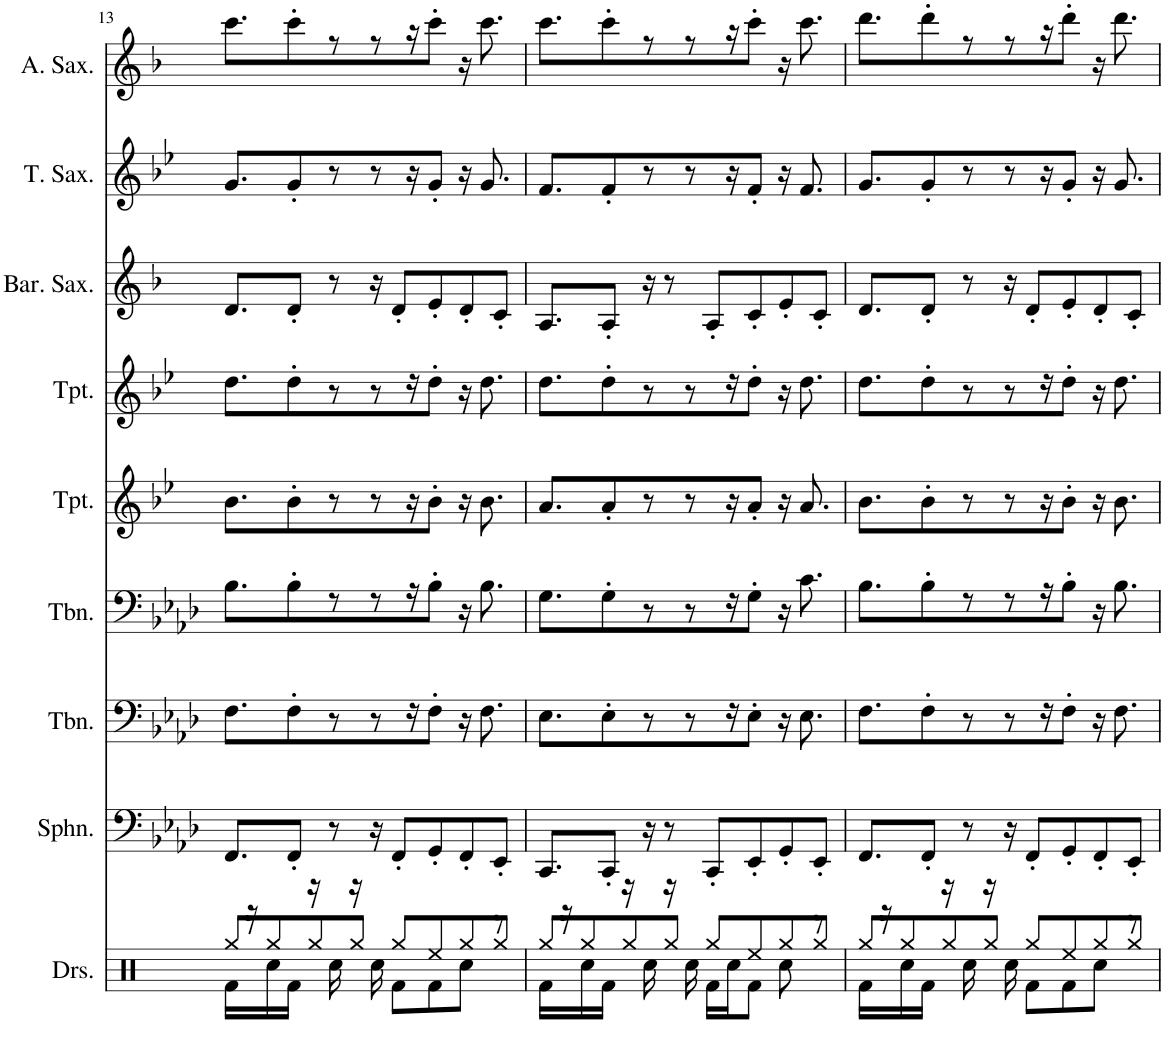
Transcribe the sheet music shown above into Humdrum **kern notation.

**kern	**kern	**kern	**kern	**kern	**kern	**kern	**kern	**kern
*part9	*part8	*part7	*part6	*part5	*part4	*part3	*part2	*part1
*staff9	*staff8	*staff7	*staff6	*staff5	*staff4	*staff3	*staff2	*staff1
*I"Drumset	*I"Sousaphone	*I"Trombone	*I"Trombone	*I"Trumpet	*I"Trumpet	*I"Baritone Saxophone	*I"Tenor Saxophone	*I"Alto Saxophone
*I'Drs.	*I'Sphn.	*I'Tbn.	*I'Tbn.	*I'Tpt.	*I'Tpt.	*I'Bar. Sax.	*I'T. Sax.	*I'A. Sax.
!!LO:PB:g=z
*clefX	*clefF4	*clefF4	*clefF4	*clefG2	*clefG2	*clefG2	*clefG2	*clefG2
*	*	*	*	*Trd1c2	*Trd1c2	*Trd12c21	*Trd8c14	*Trd5c9
*k[]	*k[b-e-a-d-]	*k[b-e-a-d-]	*k[b-e-a-d-]	*k[b-e-]	*k[b-e-]	*k[b-]	*k[b-e-]	*k[b-]
*M4/4	*M4/4	*M4/4	*M4/4	*M4/4	*M4/4	*M4/4	*M4/4	*M4/4
=13	=13	=13	=13	=13	=13	=13	=13	=13
*^	*	*	*	*	*	*	*	*
16Rf\LL	8Rgg/L	8.FF/L	8.F\L	8.B-\L	8.b-\L	8.dd\L	8.d/L	8.g/L	8.ccc\L
16r	.	.	.	.	.	.	.	.	.
!LO:N:head=solid	!	!	!	!	!	!	!	!	!
16Rcc\	8Rgg/	.	.	.	.	.	.	.	.
16Rf\JJ	.	8FF'/J	8F'\	8B-'\	8b-'\	8dd'\	8d'/J	8g'/	8ccc'\
16r	8Rgg/	.	.	.	.	.	.	.	.
16Rcc\	.	8r	8r	8r	8r	8r	8r	8r	8r
16r	8Rgg/J	.	.	.	.	.	.	.	.
16Rcc\	.	16r	8r	8r	8r	8r	16r	8r	8r
8Rf\L	8Rgg/L	8FF'/L	.	.	.	.	8d'/L	.	.
.	.	.	16r	16r	16r	16r	.	16r	16r
8Rf\	8Ree/	8GG'/	8F'\J	8B-'\J	8b-'\J	8dd'\J	8e'/	8g'/J	8ccc'\J
8Rcc\J	8Rgg/	8FF'/	16r	16r	16r	16r	8d'/	16r	16r
.	.	.	8.F\	8.B-\	8.b-\	8.dd\	.	8.g/	8.ccc\
8r	8Rgg/J	8EE-'/J	.	.	.	.	8c'/J	.	.
=14	=14	=14	=14	=14	=14	=14	=14	=14	=14
16Rf\LL	8Rgg/L	8.CC/L	8.E-\L	8.G\L	8.a/L	8.dd\L	8.A/L	8.f/L	8.ccc\L
16r	.	.	.	.	.	.	.	.	.
!LO:N:head=solid	!	!	!	!	!	!	!	!	!
16Rcc\	8Rgg/	.	.	.	.	.	.	.	.
16Rf\JJ	.	8CC'/J	8E-'\	8G'\	8a'/	8dd'\	8A'/J	8f'/	8ccc'\
16r	8Rgg/	.	.	.	.	.	.	.	.
16Rcc\	.	16r	8r	8r	8r	8r	16r	8r	8r
16r	8Rgg/J	8r	.	.	.	.	8r	.	.
16Rcc\	.	.	8r	8r	8r	8r	.	8r	8r
16Rf\LL	8Rgg/L	8CC'/L	.	.	.	.	8A'/L	.	.
16Rcc\J	.	.	16r	16r	16r	16r	.	16r	16r
8Rf\J	8Ree/	8EE-'/	8E-'\J	8G'\J	8a'/J	8dd'\J	8c'/	8f'/J	8ccc'\J
8Rcc\	8Rgg/	8GG'/	16r	16r	16r	16r	8e'/	16r	16r
.	.	.	8.E-\	8.c\	8.a/	8.dd\	.	8.f/	8.ccc\
8r	8Rgg/J	8EE-'/J	.	.	.	.	8c'/J	.	.
=15	=15	=15	=15	=15	=15	=15	=15	=15	=15
16Rf\LL	8Rgg/L	8.FF/L	8.F\L	8.B-\L	8.b-\L	8.dd\L	8.d/L	8.g/L	8.ddd\L
16r	.	.	.	.	.	.	.	.	.
!LO:N:head=solid	!	!	!	!	!	!	!	!	!
16Rcc\	8Rgg/	.	.	.	.	.	.	.	.
16Rf\JJ	.	8FF'/J	8F'\	8B-'\	8b-'\	8dd'\	8d'/J	8g'/	8ddd'\
16r	8Rgg/	.	.	.	.	.	.	.	.
16Rcc\	.	8r	8r	8r	8r	8r	8r	8r	8r
16r	8Rgg/J	.	.	.	.	.	.	.	.
16Rcc\	.	16r	8r	8r	8r	8r	16r	8r	8r
8Rf\L	8Rgg/L	8FF'/L	.	.	.	.	8d'/L	.	.
.	.	.	16r	16r	16r	16r	.	16r	16r
8Rf\	8Ree/	8GG'/	8F'\J	8B-'\J	8b-'\J	8dd'\J	8e'/	8g'/J	8ddd'\J
8Rcc\J	8Rgg/	8FF'/	16r	16r	16r	16r	8d'/	16r	16r
.	.	.	8.F\	8.B-\	8.b-\	8.dd\	.	8.g/	8.ddd\
8r	8Rgg/J	8EE-'/J	.	.	.	.	8c'/J	.	.
*v	*v	*	*	*	*	*	*	*	*
=	=	=	=	=	=	=	=	=
*-	*-	*-	*-	*-	*-	*-	*-	*-
